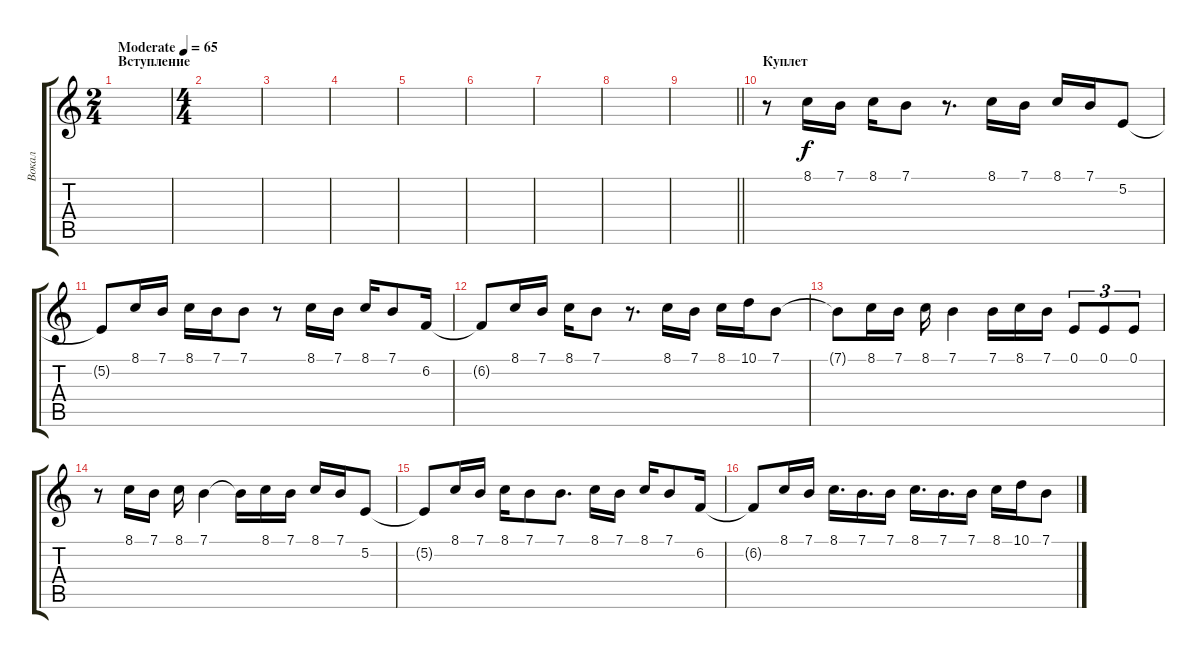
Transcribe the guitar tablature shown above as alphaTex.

\track ("Вокал" "Вокал") {instrument synthvoice}
\staff {score tabs}
\tuning (E4 B3 G3 D3 A2 E2) {hide}
\ts (2 4)
\section ("" "Вступление")
\tempo (65 "Moderate")
\clef g2
\ks c
|
\ts (4 4)
|
|
|
|
|
|
|
\barLineRight lightlight
|
\section ("" "Куплет")
\ks aminor
r.8 8.1.16 7.1.16 8.1.16 7.1.8 r.8{d} 8.1.16 7.1.16 8.1.16 7.1.16 5.2.8 |
5.2{t}.8 8.1.16 7.1.16 8.1.16 7.1.16 7.1.8 r.8 8.1.16 7.1.16 8.1.16 7.1.8 6.2.16 |
6.2{t}.8 8.1.16 7.1.16 8.1.16 7.1.8 r.8{d} 8.1.16 7.1.16 8.1.16 10.1.16 7.1.8 |
7.1{t}.8 8.1.16 7.1.16 8.1.16 7.1.4 7.1.16 8.1.16 7.1.16 0.1.8{tu (3 2)} 0.1.8{tu (3 2)} 0.1.8{tu (3 2)} |
r.8 8.1.16 7.1.16 8.1.16 7.1.4 7.1{t}.16 8.1.16 7.1.16 8.1.16 7.1.16 5.2.8 |
5.2{t}.8 8.1.16 7.1.16 8.1.16 7.1.8 7.1.8{d} 8.1.16 7.1.16 8.1.16 7.1.8 6.2.16 |
6.2{t}.8 8.1.16 7.1.16 8.1.16{d} 7.1.16{d} 7.1.16 8.1.16{d} 7.1.16{d} 7.1.16 8.1.16 10.1.16 7.1.8
